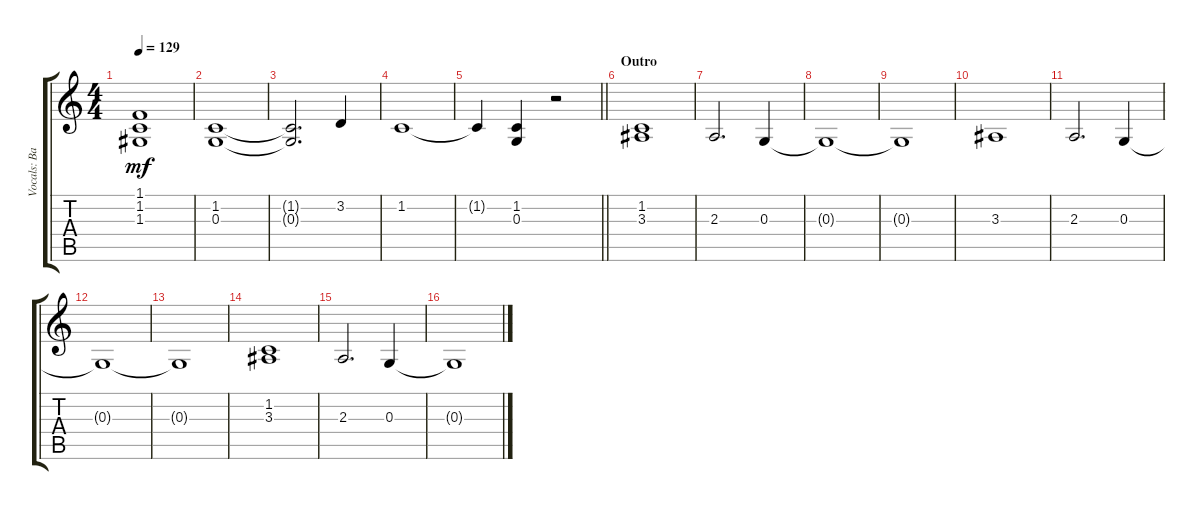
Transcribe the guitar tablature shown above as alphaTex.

\track ("Vocals: Band" "Vocals: Ba") {instrument choiraahs}
\staff {score tabs}
\tuning (E4 B3 G3 D3 A2 E2) {hide}
\ts (4 4)
\tempo 129
\clef g2
\ks c
(1.1 1.2 1.3).1{dy mf} |
(1.2 0.3).1 |
(1.2{t} 0.3{t}).2{d} 3.2.4 |
1.2.1 |
\barLineRight lightlight
1.2{t}.4 (1.2 0.3).4 r.2 |
\section ("" "Outro")
(1.2 3.3).1 |
2.3.2{d} 0.3.4 |
0.3{t}.1 |
0.3{t}.1 |
3.3.1 |
2.3.2{d} 0.3.4 |
0.3{t}.1 |
0.3{t}.1 |
(1.2 3.3).1 |
2.3.2{d} 0.3.4 |
0.3{t}.1
